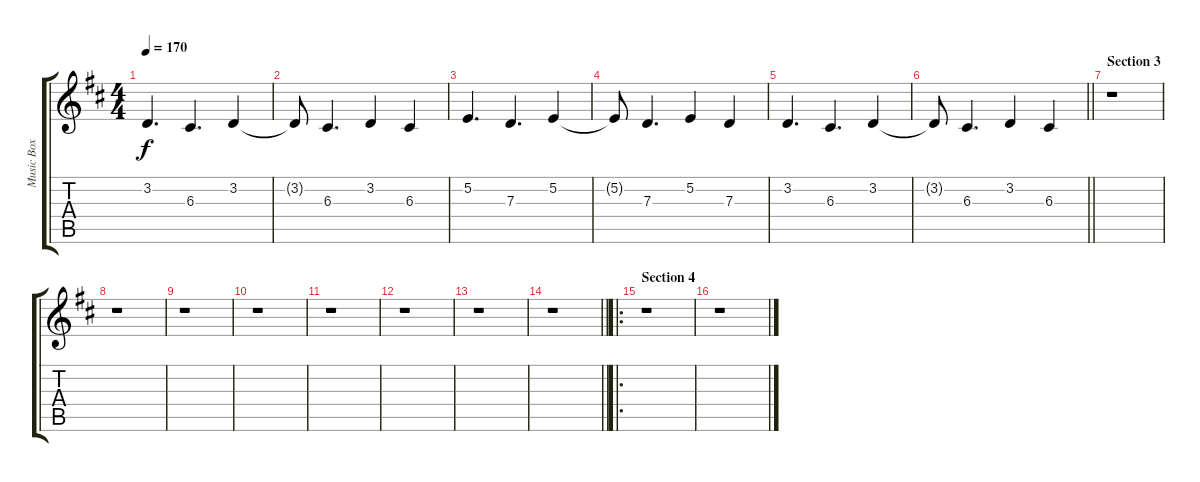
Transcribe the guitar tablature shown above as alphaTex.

\track ("Music Box" "Music Box") {instrument musicbox}
\staff {score tabs}
\tuning (E4 B3 G3 D3 A2 E2) {hide}
\ts (4 4)
\tempo 170
\clef g2
\ks d
3.2.4{d dy f} 6.3.4{d} 3.2.4 |
3.2{t}.8 6.3.4{d} 3.2.4 6.3.4 |
5.2.4{d} 7.3.4{d} 5.2.4 |
5.2{t}.8 7.3.4{d} 5.2.4 7.3.4 |
3.2.4{d} 6.3.4{d} 3.2.4 |
\barLineRight lightlight
3.2{t}.8 6.3.4{d} 3.2.4 6.3.4 |
\section ("" "Section 3")
r.1 |
r.1 |
r.1 |
r.1 |
r.1 |
r.1 |
r.1 |
\barLineRight lightlight
r.1 |
\ro
\section ("" "Section 4")
r.1 |
r.1
